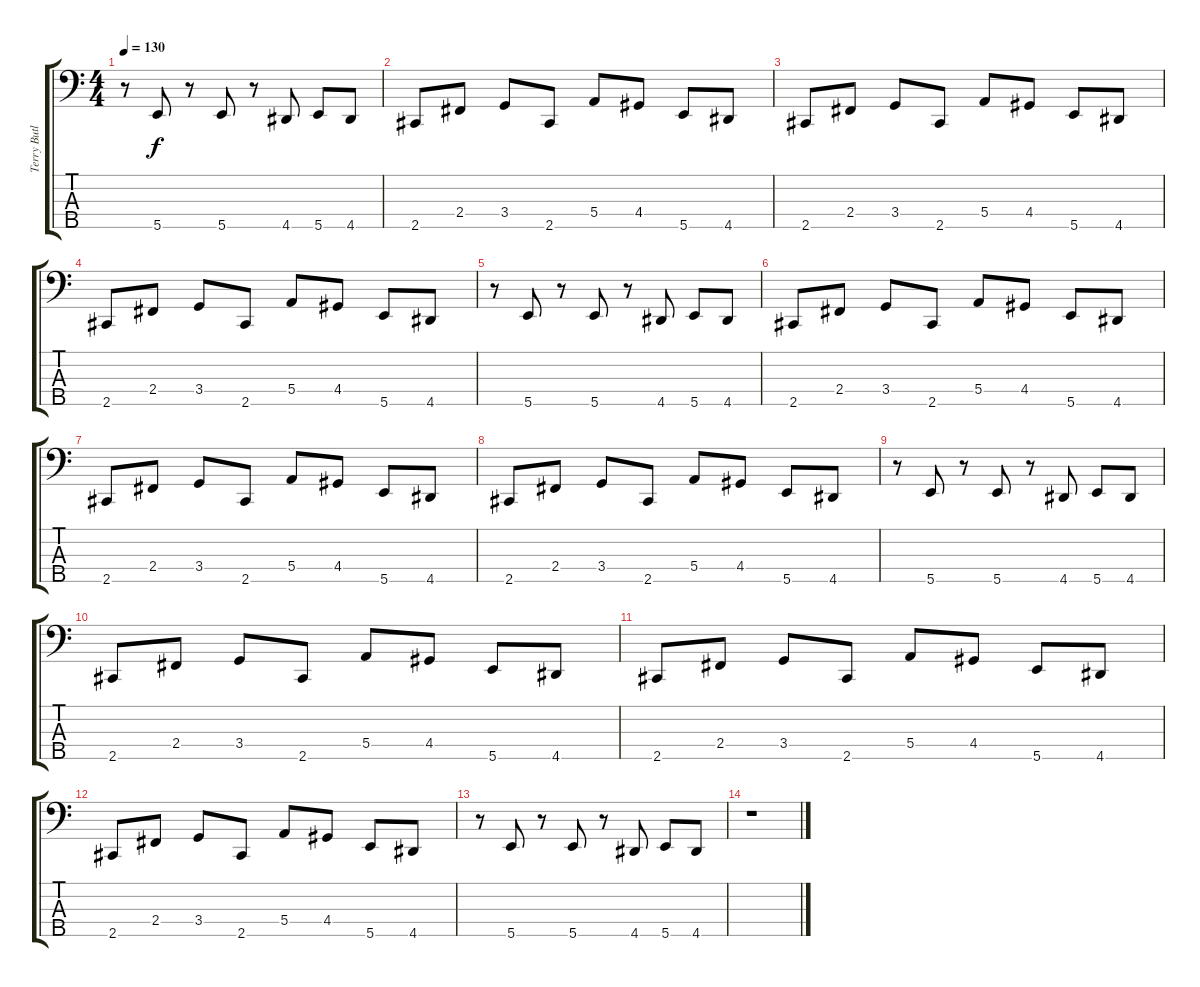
\track ("Terry Butler" "Terry Butl") {instrument electricbassfinger}
\staff {score tabs}
\tuning (G2 D2 A1 E1 B0) {hide}
\ts (4 4)
\tempo 130
\clef f4
\ks c
r.8{dy f} 5.5.8 r.8 5.5.8 r.8 4.5.8 5.5.8 4.5.8 |
2.5.8 2.4.8 3.4.8 2.5.8 5.4.8 4.4.8 5.5.8 4.5.8 |
2.5.8 2.4.8 3.4.8 2.5.8 5.4.8 4.4.8 5.5.8 4.5.8 |
2.5.8 2.4.8 3.4.8 2.5.8 5.4.8 4.4.8 5.5.8 4.5.8 |
r.8 5.5.8 r.8 5.5.8 r.8 4.5.8 5.5.8 4.5.8 |
2.5.8 2.4.8 3.4.8 2.5.8 5.4.8 4.4.8 5.5.8 4.5.8 |
2.5.8 2.4.8 3.4.8 2.5.8 5.4.8 4.4.8 5.5.8 4.5.8 |
2.5.8 2.4.8 3.4.8 2.5.8 5.4.8 4.4.8 5.5.8 4.5.8 |
r.8 5.5.8 r.8 5.5.8 r.8 4.5.8 5.5.8 4.5.8 |
2.5.8 2.4.8 3.4.8 2.5.8 5.4.8 4.4.8 5.5.8 4.5.8 |
2.5.8 2.4.8 3.4.8 2.5.8 5.4.8 4.4.8 5.5.8 4.5.8 |
2.5.8 2.4.8 3.4.8 2.5.8 5.4.8 4.4.8 5.5.8 4.5.8 |
r.8 5.5.8 r.8 5.5.8 r.8 4.5.8 5.5.8 4.5.8 |
r.1
